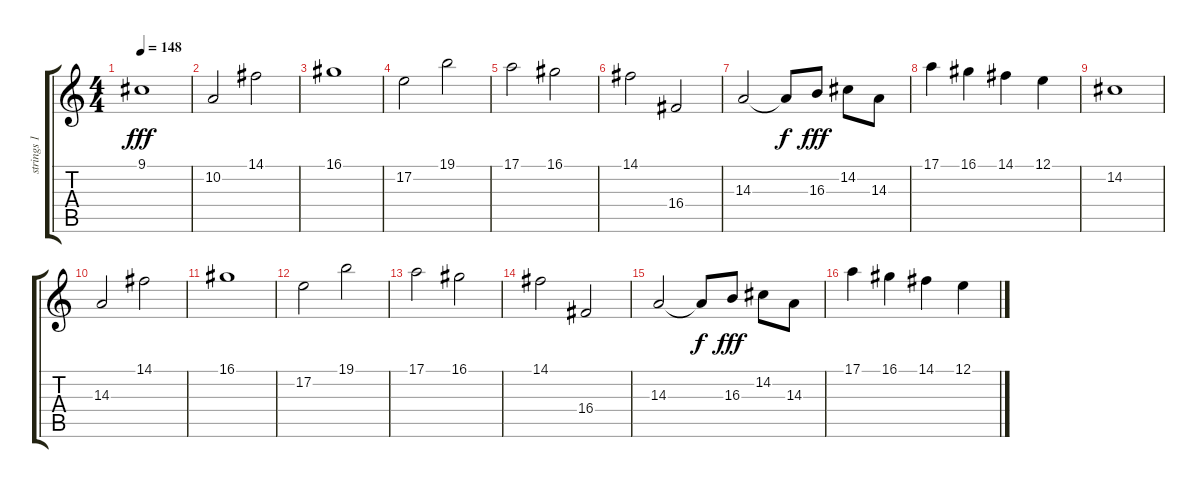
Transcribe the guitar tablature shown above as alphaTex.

\track ("strings 1" "strings 1") {instrument stringensemble1}
\staff {score tabs}
\tuning (E4 B3 G3 D3 A2 E2) {hide}
\ts (4 4)
\tempo 148
\clef g2
\ks c
9.1.1{dy fff} |
10.2.2 14.1.2 |
16.1.1 |
17.2.2 19.1.2 |
17.1.2 16.1.2 |
14.1.2 16.4.2 |
14.3.2 14.3{t}.8{dy f} 16.3.8{dy fff} 14.2.8 14.3.8 |
17.1.4 16.1.4 14.1.4 12.1.4 |
14.2.1 |
14.3.2 14.1.2 |
16.1.1 |
17.2.2 19.1.2 |
17.1.2 16.1.2 |
14.1.2 16.4.2 |
14.3.2 14.3{t}.8{dy f} 16.3.8{dy fff} 14.2.8 14.3.8 |
17.1.4 16.1.4 14.1.4 12.1.4
